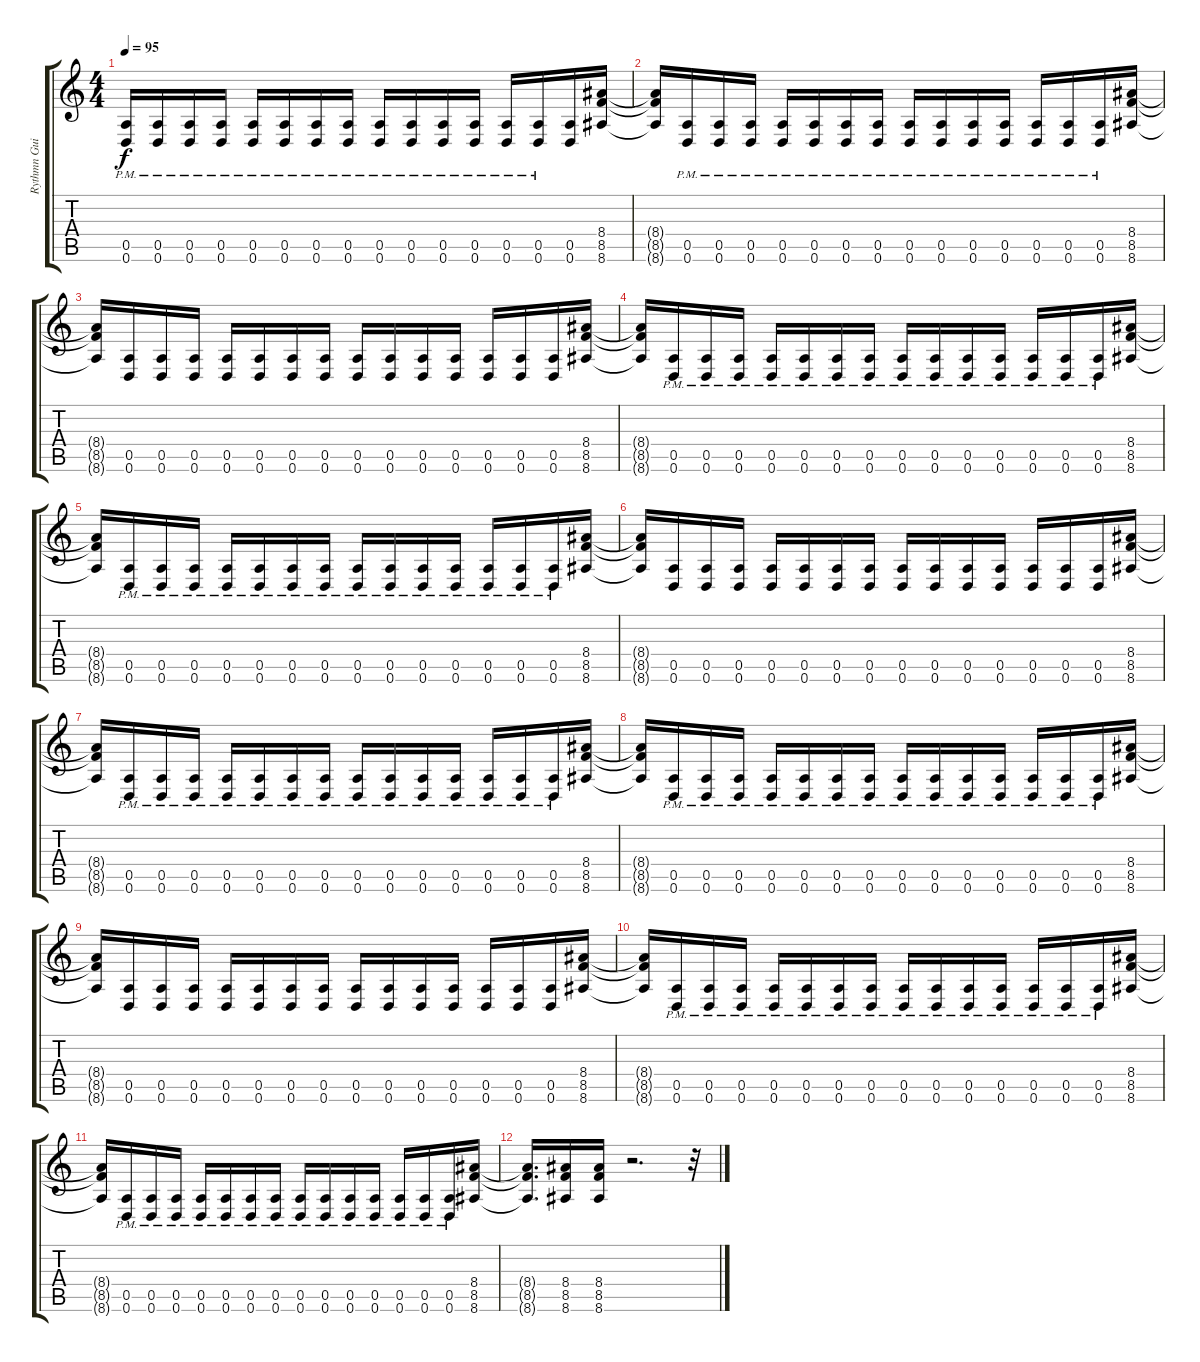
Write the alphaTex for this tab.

\track ("Rythmn Guitar" "Rythmn Gui") {instrument distortionguitar}
\staff {score tabs}
\tuning (E4 B3 G3 D3 A2 D2) {hide}
\ts (4 4)
\tempo 95
\clef g2
\ks c
(0.5 0.6{pm}).16{dy f} (0.5 0.6{pm}).16 (0.5 0.6{pm}).16 (0.5 0.6{pm}).16 (0.5 0.6{pm}).16 (0.5 0.6{pm}).16 (0.5 0.6{pm}).16 (0.5 0.6{pm}).16 (0.5 0.6{pm}).16 (0.5 0.6{pm}).16 (0.5 0.6{pm}).16 (0.5 0.6{pm}).16 (0.5 0.6{pm}).16 (0.5 0.6{pm}).16 (0.5 0.6).16 (8.4 8.5 8.6).16 |
(8.4{t} 8.5{t} 8.6{t}).16 (0.5 0.6{pm}).16 (0.5 0.6{pm}).16 (0.5 0.6{pm}).16 (0.5 0.6{pm}).16 (0.5 0.6{pm}).16 (0.5 0.6{pm}).16 (0.5 0.6{pm}).16 (0.5 0.6{pm}).16 (0.5 0.6{pm}).16 (0.5 0.6{pm}).16 (0.5 0.6{pm}).16 (0.5 0.6{pm}).16 (0.5 0.6{pm}).16 (0.5 0.6{pm}).16 (8.4 8.5 8.6).16 |
(8.4{t} 8.5{t} 8.6{t}).16 (0.5 0.6).16 (0.5 0.6).16 (0.5 0.6).16 (0.5 0.6).16 (0.5 0.6).16 (0.5 0.6).16 (0.5 0.6).16 (0.5 0.6).16 (0.5 0.6).16 (0.5 0.6).16 (0.5 0.6).16 (0.5 0.6).16 (0.5 0.6).16 (0.5 0.6).16 (8.4 8.5 8.6).16 |
(8.4{t} 8.5{t} 8.6{t}).16 (0.5 0.6{pm}).16 (0.5 0.6{pm}).16 (0.5 0.6{pm}).16 (0.5 0.6{pm}).16 (0.5 0.6{pm}).16 (0.5 0.6{pm}).16 (0.5 0.6{pm}).16 (0.5 0.6{pm}).16 (0.5 0.6{pm}).16 (0.5 0.6{pm}).16 (0.5 0.6{pm}).16 (0.5 0.6{pm}).16 (0.5 0.6{pm}).16 (0.5 0.6{pm}).16 (8.4 8.5 8.6).16 |
(8.4{t} 8.5{t} 8.6{t}).16 (0.5 0.6{pm}).16 (0.5 0.6{pm}).16 (0.5 0.6{pm}).16 (0.5 0.6{pm}).16 (0.5 0.6{pm}).16 (0.5 0.6{pm}).16 (0.5 0.6{pm}).16 (0.5 0.6{pm}).16 (0.5 0.6{pm}).16 (0.5 0.6{pm}).16 (0.5 0.6{pm}).16 (0.5 0.6{pm}).16 (0.5 0.6{pm}).16 (0.5 0.6{pm}).16 (8.4 8.5 8.6).16 |
(8.4{t} 8.5{t} 8.6{t}).16 (0.5 0.6).16 (0.5 0.6).16 (0.5 0.6).16 (0.5 0.6).16 (0.5 0.6).16 (0.5 0.6).16 (0.5 0.6).16 (0.5 0.6).16 (0.5 0.6).16 (0.5 0.6).16 (0.5 0.6).16 (0.5 0.6).16 (0.5 0.6).16 (0.5 0.6).16 (8.4 8.5 8.6).16 |
(8.4{t} 8.5{t} 8.6{t}).16 (0.5 0.6{pm}).16 (0.5 0.6{pm}).16 (0.5 0.6{pm}).16 (0.5 0.6{pm}).16 (0.5 0.6{pm}).16 (0.5 0.6{pm}).16 (0.5 0.6{pm}).16 (0.5 0.6{pm}).16 (0.5 0.6{pm}).16 (0.5 0.6{pm}).16 (0.5 0.6{pm}).16 (0.5 0.6{pm}).16 (0.5 0.6{pm}).16 (0.5 0.6{pm}).16 (8.4 8.5 8.6).16 |
(8.4{t} 8.5{t} 8.6{t}).16 (0.5 0.6{pm}).16 (0.5 0.6{pm}).16 (0.5 0.6{pm}).16 (0.5 0.6{pm}).16 (0.5 0.6{pm}).16 (0.5 0.6{pm}).16 (0.5 0.6{pm}).16 (0.5 0.6{pm}).16 (0.5 0.6{pm}).16 (0.5 0.6{pm}).16 (0.5 0.6{pm}).16 (0.5 0.6{pm}).16 (0.5 0.6{pm}).16 (0.5 0.6{pm}).16 (8.4 8.5 8.6).16 |
(8.4{t} 8.5{t} 8.6{t}).16 (0.5 0.6).16 (0.5 0.6).16 (0.5 0.6).16 (0.5 0.6).16 (0.5 0.6).16 (0.5 0.6).16 (0.5 0.6).16 (0.5 0.6).16 (0.5 0.6).16 (0.5 0.6).16 (0.5 0.6).16 (0.5 0.6).16 (0.5 0.6).16 (0.5 0.6).16 (8.4 8.5 8.6).16 |
(8.4{t} 8.5{t} 8.6{t}).16 (0.5 0.6{pm}).16 (0.5 0.6{pm}).16 (0.5 0.6{pm}).16 (0.5 0.6{pm}).16 (0.5 0.6{pm}).16 (0.5 0.6{pm}).16 (0.5 0.6{pm}).16 (0.5 0.6{pm}).16 (0.5 0.6{pm}).16 (0.5 0.6{pm}).16 (0.5 0.6{pm}).16 (0.5 0.6{pm}).16 (0.5 0.6{pm}).16 (0.5 0.6{pm}).16 (8.4 8.5 8.6).16 |
(8.4{t} 8.5{t} 8.6{t}).16 (0.5 0.6{pm}).16 (0.5 0.6{pm}).16 (0.5 0.6{pm}).16 (0.5 0.6{pm}).16 (0.5 0.6{pm}).16 (0.5 0.6{pm}).16 (0.5 0.6{pm}).16 (0.5 0.6{pm}).16 (0.5 0.6{pm}).16 (0.5 0.6{pm}).16 (0.5 0.6{pm}).16 (0.5 0.6{pm}).16 (0.5 0.6{pm}).16 (0.5 0.6{pm}).16 (8.4 8.5 8.6).16 |
(8.4{t} 8.5{t} 8.6{t}).16{d} (8.4 8.5 8.6).16 (8.4 8.5 8.6).16 r.2{d} r.32
